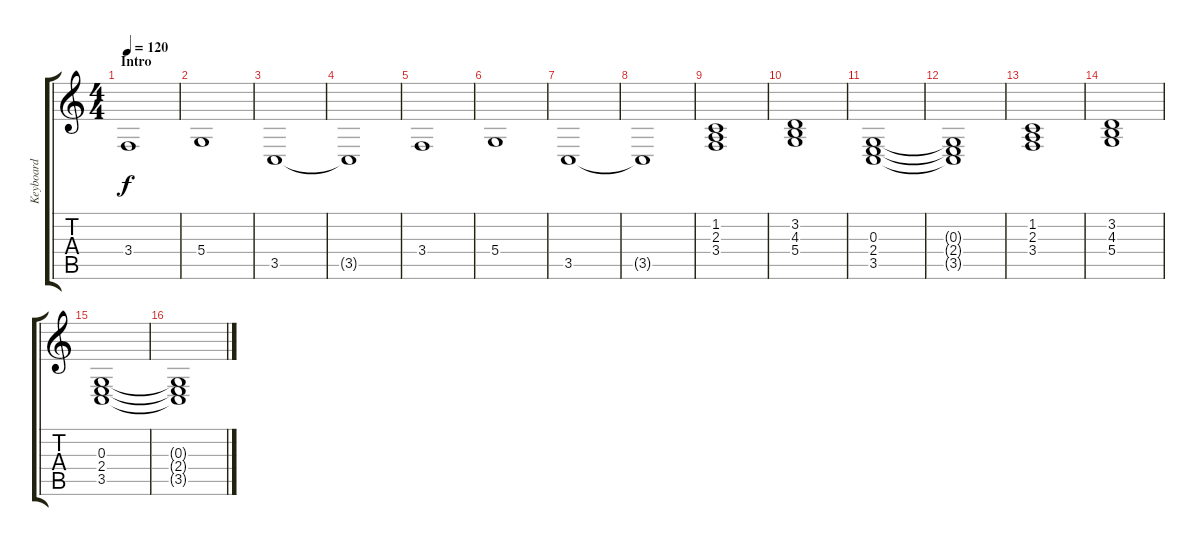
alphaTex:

\track ("Keyboard" "Keyboard") {instrument pad2warm}
\staff {score tabs}
\tuning (E4 B3 G3 D3 A2 E2) {hide}
\ts (4 4)
\section ("" "Intro")
\tempo 120
\clef g2
\ks c
3.4.1{dy f instrument pad2warm} |
5.4.1 |
3.5.1 |
3.5{t}.1 |
3.4.1 |
5.4.1 |
3.5.1 |
3.5{t}.1 |
(1.2 2.3 3.4).1 |
(3.2 4.3 5.4).1 |
(0.3 2.4 3.5).1 |
(0.3{t} 2.4{t} 3.5{t}).1 |
(1.2 2.3 3.4).1 |
(3.2 4.3 5.4).1 |
(0.3 2.4 3.5).1 |
(0.3{t} 2.4{t} 3.5{t}).1
